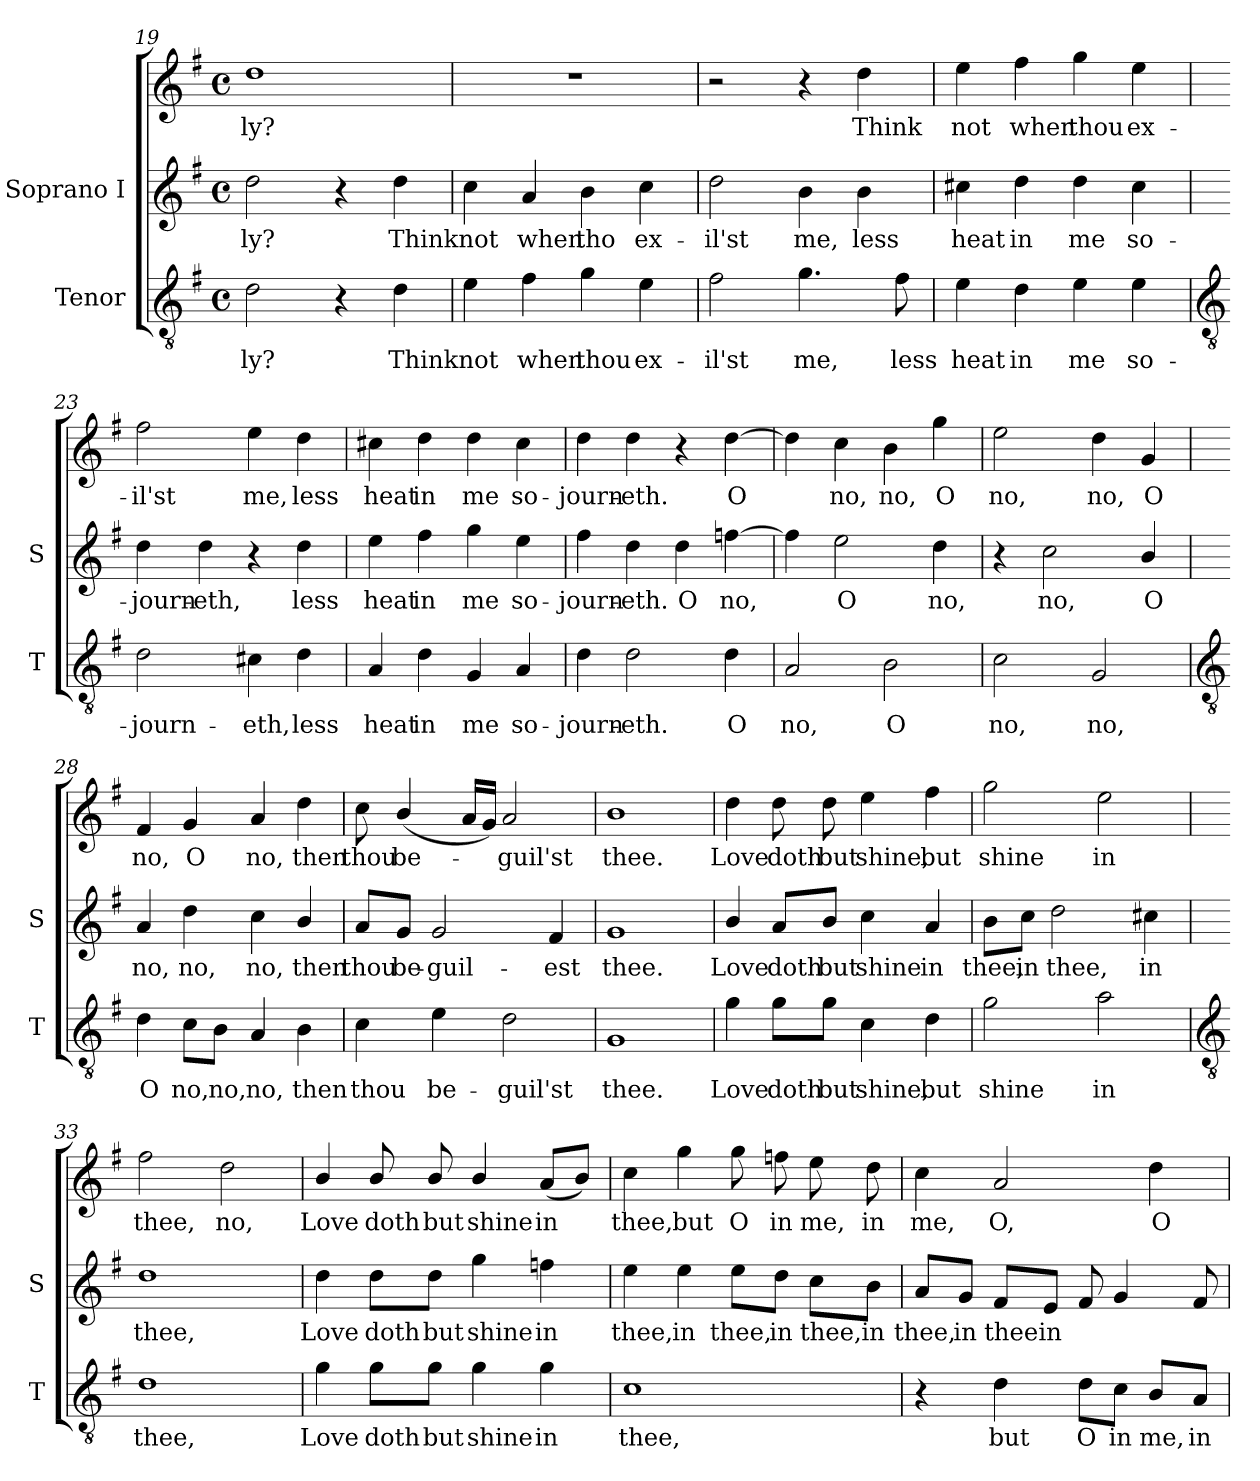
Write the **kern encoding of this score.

**kern	**text	**kern	**text	**kern	**text
*part2	*part2	*part1	*part1	*part1	*part1
*staff3	*staff3	*staff2	*staff2	*staff1	*staff1
*I"Tenor	*	*I"Soprano I	*	*	*
*I'T	*	*I'S	*	*	*
!!LO:LB:g=z
*clefGv2	*	*clefG2	*	*clefG2	*
*k[f#]	*	*k[f#]	*	*k[f#]	*
*G:	*	*G:	*	*G:	*
*M4/4	*	*M4/4	*	*M4/4	*
*met(c)	*	*met(c)	*	*met(c)	*
=19	=19	=19	=19	=19	=19
!	!LO:LY:b	!	!LO:LY:b	!	!LO:LY:b
2d	-ly?	2dd	ly?	1dd	-ly?
4r	.	4r	.	.	.
!	!LO:LY:b	!	!LO:LY:b	!	!
4d	Think	4dd	Think	.	.
=20	=20	=20	=20	=20	=20
!	!LO:LY:b	!	!LO:LY:b	!	!
4e	not	4cc	not	1r	.
!	!LO:LY:b	!	!LO:LY:b	!	!
4f#	when	4a	when	.	.
!	!LO:LY:b	!	!LO:LY:b	!	!
4g	thou	4b	tho	.	.
!	!LO:LY:b	!	!LO:LY:b	!	!
4e	ex-	4cc	ex-	.	.
=21	=21	=21	=21	=21	=21
!	!LO:LY:b	!	!LO:LY:b	!	!
2f#	-il'st	2dd	il'st	2r	.
!	!LO:LY:b	!	!LO:LY:b	!	!
4.g	me,	4b	me,	4r	.
!	!	!	!LO:LY:b	!	!LO:LY:b
.	.	4b	less	4dd	-Think
!	!LO:LY:b	!	!	!	!
8f#	less	.	.	.	.
=22	=22	=22	=22	=22	=22
!	!LO:LY:b	!	!LO:LY:b	!	!LO:LY:b
4e	heat	4cc#X	-heat	4ee	not
!	!LO:LY:b	!	!LO:LY:b	!	!LO:LY:b
4d	in	4dd	in	4ff#	when
!	!LO:LY:b	!	!LO:LY:b	!	!LO:LY:b
4e	me	4dd	me	4gg	thou
!	!LO:LY:b	!	!LO:LY:b	!	!LO:LY:b
4e	so-	4cc#	so-	4ee	ex-
!!LO:LB:g=z
=23	=23	=23	=23	=23	=23
*clefGv2	*	*	*	*	*
!	!LO:LY:b	!	!LO:LY:b	!	!LO:LY:b
2d	-journ-	4dd	journ-	2ff#	-il'st
!	!	!	!LO:LY:b	!	!
.	.	4dd	-eth,	.	.
!	!LO:LY:b	!	!	!	!LO:LY:b
4c#X	-eth,	4r	.	4ee	me,
!	!LO:LY:b	!	!LO:LY:b	!	!LO:LY:b
4d	less	4dd	less	4dd	less
=24	=24	=24	=24	=24	=24
!	!LO:LY:b	!	!LO:LY:b	!	!LO:LY:b
4A	heat	4ee	-heat	4cc#X	heat
!	!LO:LY:b	!	!LO:LY:b	!	!LO:LY:b
4d	in	4ff#	in	4dd	in
!	!LO:LY:b	!	!LO:LY:b	!	!LO:LY:b
4G	me	4gg	me	4dd	me
!	!LO:LY:b	!	!LO:LY:b	!	!LO:LY:b
4A	so-	4ee	so-	4cc#	so-
=25	=25	=25	=25	=25	=25
!	!LO:LY:b	!	!LO:LY:b	!	!LO:LY:b
4d	-journ-	4ff#	journ-	4dd	-journ-
!	!LO:LY:b	!	!LO:LY:b	!	!LO:LY:b
2d	-eth.	4dd	-eth.	4dd	-eth.
!	!	!	!LO:LY:b	!	!
.	.	4dd	O	4r	.
!	!LO:LY:b	!	!LO:LY:b	!	!LO:LY:b
4d	O	[4ffn	no,	[4dd	O
=26	=26	=26	=26	=26	=26
!	!LO:LY:b	!	!	!	!
2A	no,	4ff]	.	4dd]	.
!	!	!	!LO:LY:b	!	!LO:LY:b
.	.	2ee	O	4cc	no,
!	!LO:LY:b	!	!	!	!LO:LY:b
2B	O	.	.	4b	no,
!	!	!	!LO:LY:b	!	!LO:LY:b
.	.	4dd	no,	4gg	O
=27	=27	=27	=27	=27	=27
!	!LO:LY:b	!	!	!	!LO:LY:b
2c	no,	4r	.	2ee	no,
!	!	!	!LO:LY:b	!	!
.	.	2cc	no,	.	.
!	!LO:LY:b	!	!	!	!LO:LY:b
2G	no,	.	.	4dd	no,
!	!	!	!LO:LY:b	!	!LO:LY:b
.	.	4b/	O	4g	O
!!LO:LB:g=z
=28	=28	=28	=28	=28	=28
*clefGv2	*	*	*	*	*
!	!LO:LY:b	!	!LO:LY:b	!	!LO:LY:b
4d	O	4a	no,	4f#	no,
!	!LO:LY:b	!	!LO:LY:b	!	!LO:LY:b
8c\L	no,	4dd	no,	4g	O
!	!LO:LY:b	!	!	!	!
8B\J	no,	.	.	.	.
!	!LO:LY:b	!	!LO:LY:b	!	!LO:LY:b
4A	no,	4cc	no,	4a	no,
!	!LO:LY:b	!	!LO:LY:b	!	!LO:LY:b
4B	then	4b/	then	4dd	then
=29	=29	=29	=29	=29	=29
!	!LO:LY:b	!	!LO:LY:b	!	!LO:LY:b
4c	thou	8a/L	thou	8cc	thou
!	!	!	!LO:LY:b	!	!LO:LY:b
.	.	8g/J	be-	(<4b/	be-
!	!LO:LY:b	!	!LO:LY:b	!	!
4e	be-	2g	-guil-	.	.
.	.	.	.	16aLL	.
.	.	.	.	16gJJ)	.
!	!LO:LY:b	!	!	!	!LO:LY:b
2d	-guil'st	.	.	2a	guil'st
!	!	!	!LO:LY:b	!	!
.	.	4f#	-est	.	.
=30	=30	=30	=30	=30	=30
!	!LO:LY:b	!	!LO:LY:b	!	!LO:LY:b
1G	thee.	1g	thee.	1b	thee.
=31	=31	=31	=31	=31	=31
!	!LO:LY:b	!	!LO:LY:b	!	!LO:LY:b
4g	Love	4b/	Love	4dd	Love
!	!LO:LY:b	!	!LO:LY:b	!	!LO:LY:b
8g\L	doth	8a/L	doth	8dd	doth
!	!LO:LY:b	!	!LO:LY:b	!	!LO:LY:b
8g\J	but	8b/J	but	8dd	but
!	!LO:LY:b	!	!LO:LY:b	!	!LO:LY:b
4c	shine,	4cc	shine	4ee	shine,
!	!LO:LY:b	!	!LO:LY:b	!	!LO:LY:b
4d	but	4a	in	4ff#	but
=32	=32	=32	=32	=32	=32
!	!LO:LY:b	!	!LO:LY:b	!	!LO:LY:b
2g	shine	8b\L	thee,	2gg	shine
!	!	!	!LO:LY:b	!	!
.	.	8cc\J	in	.	.
!	!	!	!LO:LY:b	!	!
.	.	2dd	thee,	.	.
!	!LO:LY:b	!	!	!	!LO:LY:b
2a	in	.	.	2ee	in
!	!	!	!LO:LY:b	!	!
.	.	4cc#X	in	.	.
!!LO:LB:g=z
=33	=33	=33	=33	=33	=33
*clefGv2	*	*	*	*	*
!	!LO:LY:b	!	!LO:LY:b	!	!LO:LY:b
1d	thee,	1dd	thee,	2ff#	thee,
!	!	!	!	!	!LO:LY:b
.	.	.	.	2dd	no,
=34	=34	=34	=34	=34	=34
!	!LO:LY:b	!	!LO:LY:b	!	!LO:LY:b
4g	Love	4dd	Love	4b/	Love
!	!LO:LY:b	!	!LO:LY:b	!	!LO:LY:b
8g\L	doth	8dd\L	doth	8b/	doth
!	!LO:LY:b	!	!LO:LY:b	!	!LO:LY:b
8g\J	but	8dd\J	but	8b/	but
!	!LO:LY:b	!	!LO:LY:b	!	!LO:LY:b
4g	shine	4gg	shine	4b/	shine
!	!LO:LY:b	!	!LO:LY:b	!	!LO:LY:b
4g	in	4ffn	in	(<8aL	in
.	.	.	.	8bJ)	.
=35	=35	=35	=35	=35	=35
!	!LO:LY:b	!	!LO:LY:b	!	!LO:LY:b
1c	thee,	4ee	thee,	4cc	thee,
!	!	!	!LO:LY:b	!	!LO:LY:b
.	.	4ee	in	4gg	but
!	!	!	!LO:LY:b	!	!LO:LY:b
.	.	8ee\L	thee,	8gg	O
!	!	!	!LO:LY:b	!	!LO:LY:b
.	.	8dd\J	in	8ffn	in
!	!	!	!LO:LY:b	!	!LO:LY:b
.	.	8cc\L	thee,	8ee	me,
!	!	!	!LO:LY:b	!	!LO:LY:b
.	.	8b\J	in	8dd	in
=36	=36	=36	=36	=36	=36
!	!	!	!LO:LY:b	!	!LO:LY:b
4r	.	8a/L	thee,	4cc	me,
!	!	!	!LO:LY:b	!	!
.	.	8g/J	in	.	.
!	!LO:LY:b	!	!LO:LY:b	!	!LO:LY:b
4d	but	8f#/L	thee	2a	O,
!	!	!	!LO:LY:b	!	!
.	.	8e/J	in	.	.
!	!LO:LY:b	!	!	!	!
8d\L	O	8f#	.	.	.
!	!LO:LY:b	!	!	!	!
8c\J	in	4g	.	.	.
!	!LO:LY:b	!	!	!	!LO:LY:b
8B/L	me,	.	.	4dd	O
!	!LO:LY:b	!	!	!	!
8A/J	in	8f#	.	.	.
=	=	=	=	=	=
*-	*-	*-	*-	*-	*-
